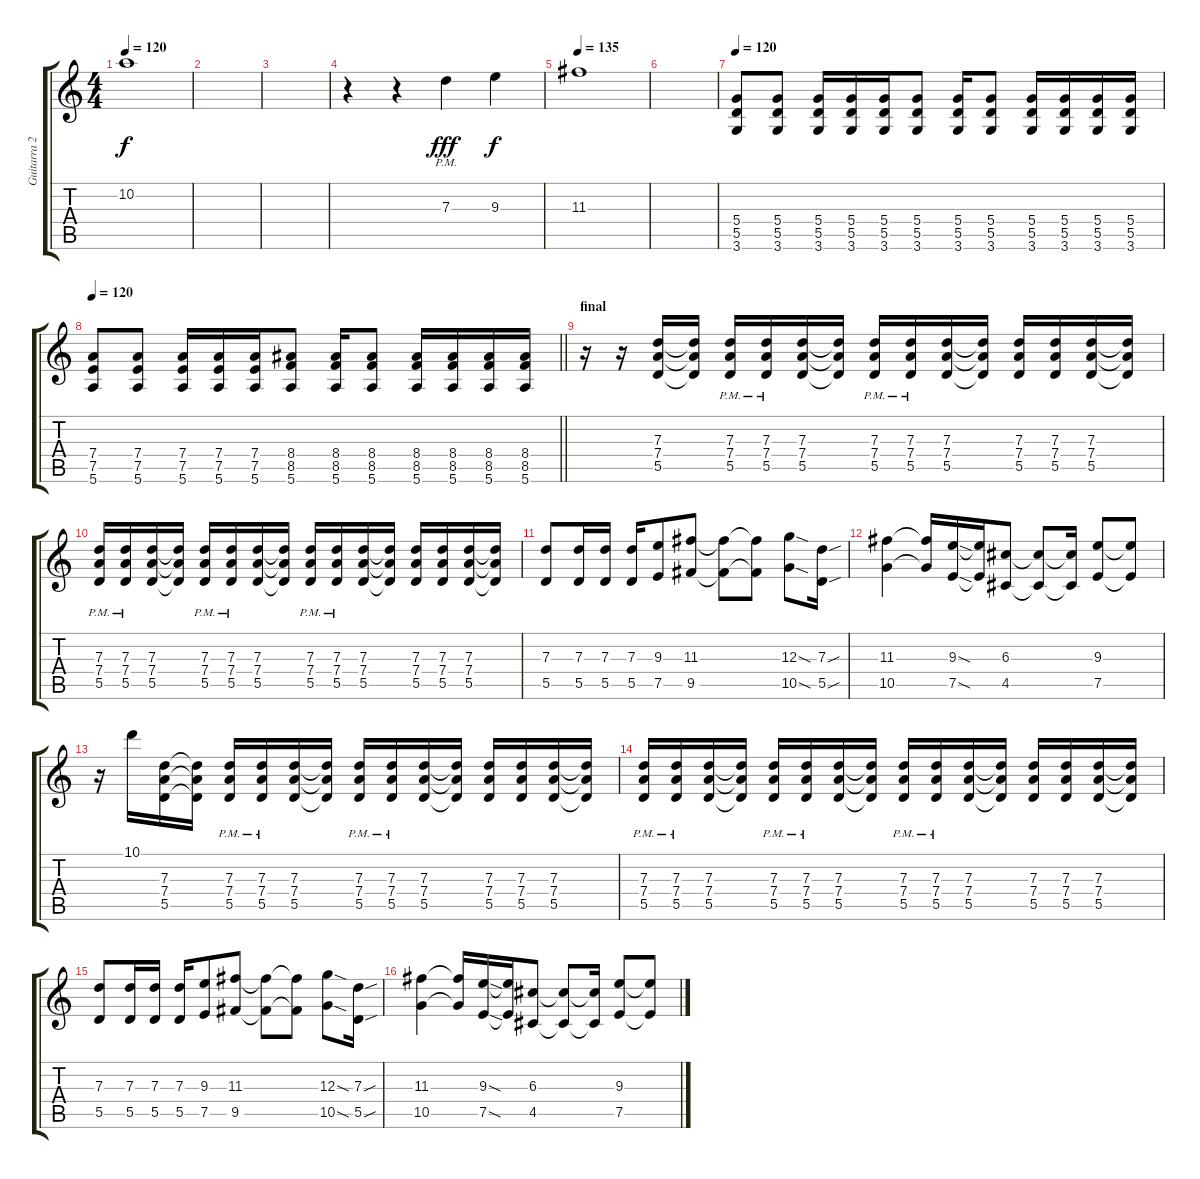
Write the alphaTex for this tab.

\track ("Guitarra 2" "Guitarra 2") {instrument distortionguitar}
\staff {score tabs}
\tuning (E4 B3 G3 D3 A2 E2) {hide}
\ts (4 4)
\tempo 120
\clef g2
\ks c
10.2.1{dy f} |
|
|
r.4 r.4 7.3{pm}.4{dy fff} 9.3.4{dy f} |
\tempo 135
11.3.1 |
|
\tempo 120
(5.4 5.5 3.6).8 (5.4 5.5 3.6).8 (5.4 5.5 3.6).16 (5.4 5.5 3.6).16 (5.4 5.5 3.6).16 (5.4 5.5 3.6).8 (5.4 5.5 3.6).16 (5.4 5.5 3.6).8 (5.4 5.5 3.6).16 (5.4 5.5 3.6).16 (5.4 5.5 3.6).16 (5.4 5.5 3.6).16 |
\tempo 120
\barLineRight lightlight
(7.4 7.5 5.6).8 (7.4 7.5 5.6).8 (7.4 7.5 5.6).16 (7.4 7.5 5.6).16 (7.4 7.5 5.6).16 (8.4 8.5 5.6).8 (8.4 8.5 5.6).16 (8.4 8.5 5.6).8 (8.4 8.5 5.6).16 (8.4 8.5 5.6).16 (8.4 8.5 5.6).16 (8.4 8.5 5.6).16 |
\section ("" "final")
r.16 r.16 (7.3 7.4 5.5).16 (7.3{t} 7.4{t} 5.5{t}).16 (7.3{pm} 7.4{pm} 5.5{pm}).16 (7.3{pm} 7.4{pm} 5.5{pm}).16 (7.3 7.4 5.5).16 (7.3{t} 7.4{t} 5.5{t}).16 (7.3{pm} 7.4{pm} 5.5{pm}).16 (7.3{pm} 7.4{pm} 5.5{pm}).16 (7.3 7.4 5.5).16 (7.3{t} 7.4{t} 5.5{t}).16 (7.3 7.4 5.5).16 (7.3 7.4 5.5).16 (7.3 7.4 5.5).16 (7.3{t} 7.4{t} 5.5{t}).16 |
(7.3{pm} 7.4{pm} 5.5{pm}).16 (7.3{pm} 7.4{pm} 5.5{pm}).16 (7.3 7.4 5.5).16 (7.3{t} 7.4{t} 5.5{t}).16 (7.3{pm} 7.4{pm} 5.5{pm}).16 (7.3{pm} 7.4{pm} 5.5{pm}).16 (7.3 7.4 5.5).16 (7.3{t} 7.4{t} 5.5{t}).16 (7.3{pm} 7.4{pm} 5.5{pm}).16 (7.3{pm} 7.4{pm} 5.5{pm}).16 (7.3 7.4 5.5).16 (7.3{t} 7.4{t} 5.5{t}).16 (7.3 7.4 5.5).16 (7.3 7.4 5.5).16 (7.3 7.4 5.5).16 (7.3{t} 7.4{t} 5.5{t}).16 |
(7.3 5.5).8 (7.3 5.5).16 (7.3 5.5).16 (7.3 5.5).16 (9.3 7.5).8 (11.3 9.5).8 (11.3{t} 9.5{t}).8 (11.3{t} 9.5{t}).8 (12.3{sod} 10.5{sod}).8 (7.3{sou} 5.5{sou}).16 |
(11.3 10.5).4 (11.3{t} 10.5{t}).16 (9.3{sod} 7.5{sod}).16 (9.3{t} 7.5{t}).16 (6.3 4.5).8 (6.3{t} 4.5{t}).8 (6.3{t} 4.5{t}).16 (9.3 7.5).8 (9.3{t} 7.5{t}).8 |
r.16 10.1.16 (7.3 7.4 5.5).16 (7.3{t} 7.4{t} 5.5{t}).16 (7.3{pm} 7.4{pm} 5.5{pm}).16 (7.3{pm} 7.4{pm} 5.5{pm}).16 (7.3 7.4 5.5).16 (7.3{t} 7.4{t} 5.5{t}).16 (7.3{pm} 7.4{pm} 5.5{pm}).16 (7.3{pm} 7.4{pm} 5.5{pm}).16 (7.3 7.4 5.5).16 (7.3{t} 7.4{t} 5.5{t}).16 (7.3 7.4 5.5).16 (7.3 7.4 5.5).16 (7.3 7.4 5.5).16 (7.3{t} 7.4{t} 5.5{t}).16 |
(7.3{pm} 7.4{pm} 5.5{pm}).16 (7.3{pm} 7.4{pm} 5.5{pm}).16 (7.3 7.4 5.5).16 (7.3{t} 7.4{t} 5.5{t}).16 (7.3{pm} 7.4{pm} 5.5{pm}).16 (7.3{pm} 7.4{pm} 5.5{pm}).16 (7.3 7.4 5.5).16 (7.3{t} 7.4{t} 5.5{t}).16 (7.3{pm} 7.4{pm} 5.5{pm}).16 (7.3{pm} 7.4{pm} 5.5{pm}).16 (7.3 7.4 5.5).16 (7.3{t} 7.4{t} 5.5{t}).16 (7.3 7.4 5.5).16 (7.3 7.4 5.5).16 (7.3 7.4 5.5).16 (7.3{t} 7.4{t} 5.5{t}).16 |
(7.3 5.5).8 (7.3 5.5).16 (7.3 5.5).16 (7.3 5.5).16 (9.3 7.5).8 (11.3 9.5).8 (11.3{t} 9.5{t}).8 (11.3{t} 9.5{t}).8 (12.3{sod} 10.5{sod}).8 (7.3{sou} 5.5{sou}).16 |
(11.3 10.5).4 (11.3{t} 10.5{t}).16 (9.3{sod} 7.5{sod}).16 (9.3{t} 7.5{t}).16 (6.3 4.5).8 (6.3{t} 4.5{t}).8 (6.3{t} 4.5{t}).16 (9.3 7.5).8 (9.3{t} 7.5{t}).8
